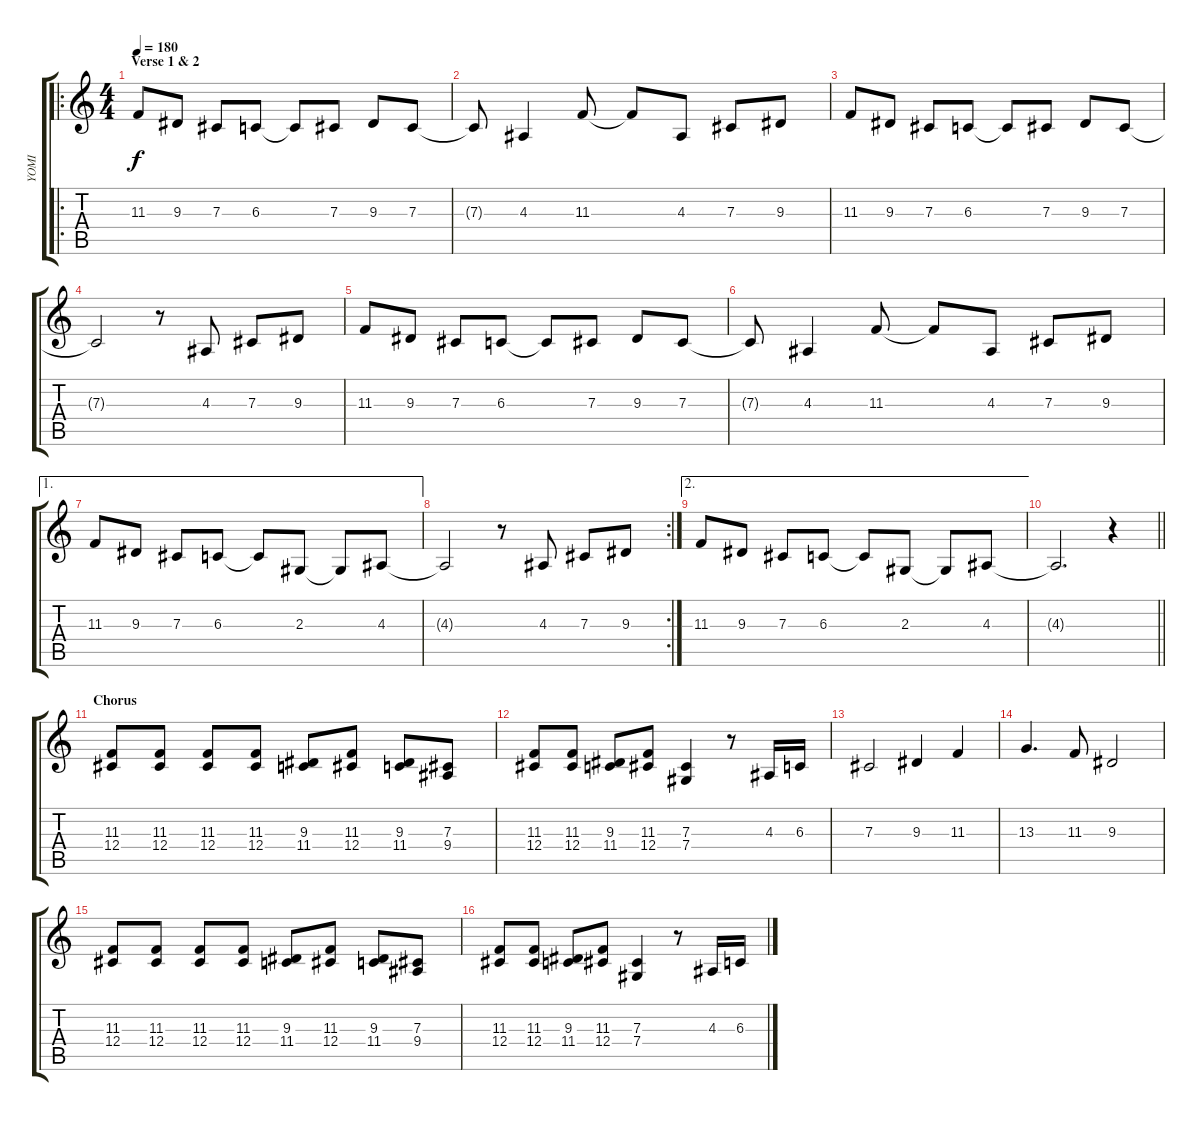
\track ("YOMI" "YOMI") {instrument lead6voice}
\staff {score tabs}
\tuning (Eb4 Bb3 Gb3 Db3 Ab2 Eb2) {hide}
\ro
\ts (4 4)
\section ("" "Verse 1 & 2")
\tempo 180
\clef g2
\ks c
11.3.8{dy f} 9.3.8 7.3.8 6.3.8 6.3{t}.8 7.3.8 9.3.8 7.3.8 |
7.3{t}.8 4.3.4 11.3.8 11.3{t}.8 4.3.8 7.3.8 9.3.8 |
11.3.8 9.3.8 7.3.8 6.3.8 6.3{t}.8 7.3.8 9.3.8 7.3.8 |
7.3{t}.2 r.8 4.3.8 7.3.8 9.3.8 |
11.3.8 9.3.8 7.3.8 6.3.8 6.3{t}.8 7.3.8 9.3.8 7.3.8 |
7.3{t}.8 4.3.4 11.3.8 11.3{t}.8 4.3.8 7.3.8 9.3.8 |
\ae 1
11.3.8 9.3.8 7.3.8 6.3.8 6.3{t}.8 2.3.8 2.3{t}.8 4.3.8 |
\rc 2
4.3{t}.2 r.8 4.3.8 7.3.8 9.3.8 |
\ae 2
11.3.8 9.3.8 7.3.8 6.3.8 6.3{t}.8 2.3.8 2.3{t}.8 4.3.8 |
\barLineRight lightlight
4.3{t}.2{d} r.4 |
\section ("" "Chorus")
(11.3 12.4).8 (11.3 12.4).8 (11.3 12.4).8 (11.3 12.4).8 (9.3 11.4).8 (11.3 12.4).8 (9.3 11.4).8 (7.3 9.4).8 |
(11.3 12.4).8 (11.3 12.4).8 (9.3 11.4).8 (11.3 12.4).8 (7.3 7.4).4 r.8 4.3.16 6.3.16 |
7.3.2 9.3.4 11.3.4 |
13.3.4{d} 11.3.8 9.3.2 |
(11.3 12.4).8 (11.3 12.4).8 (11.3 12.4).8 (11.3 12.4).8 (9.3 11.4).8 (11.3 12.4).8 (9.3 11.4).8 (7.3 9.4).8 |
(11.3 12.4).8 (11.3 12.4).8 (9.3 11.4).8 (11.3 12.4).8 (7.3 7.4).4 r.8 4.3.16 6.3.16
